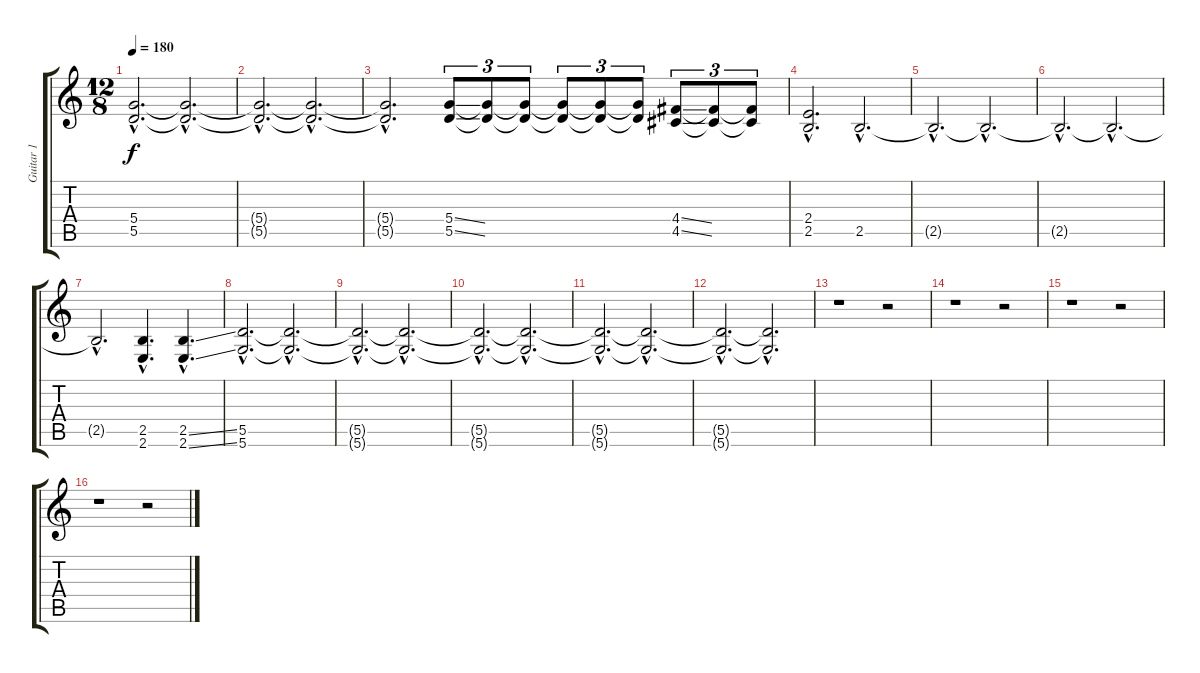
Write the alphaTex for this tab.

\track ("Guitar 1" "Guitar 1") {instrument distortionguitar}
\staff {score tabs}
\tuning (E4 B3 G3 D3 A2 D2) {hide}
\ts (12 8)
\tempo 180
\clef g2
\ks c
(5.4{hac t} 5.5{hac t}).2{d dy f} (5.4{hac t} 5.5{hac t}).2{d} |
(5.4{hac t} 5.5{hac t}).2{d} (5.4{hac t} 5.5{hac t}).2{d} |
(5.4{hac t} 5.5{hac t}).2{d} (5.4{ss} 5.5{ss}).8{tu (3 2)} (5.4{t} 5.5{t}).8{tu (3 2)} (5.4{t} 5.5{t}).8{tu (3 2)} (5.4{t} 5.5{t}).8{tu (3 2)} (5.4{t} 5.5{t}).8{tu (3 2)} (5.4{t} 5.5{t}).8{tu (3 2)} (4.4{ss} 4.5{ss}).8{tu (3 2)} (4.4{t} 4.5{t}).8{tu (3 2)} (4.4{t} 4.5{t}).8{tu (3 2)} |
(2.4{hac} 2.5{hac}).2{d} 2.5{hac}.2{d} |
2.5{hac t}.2{d} 2.5{hac t}.2{d} |
2.5{hac t}.2{d} 2.5{hac t}.2{d} |
2.5{hac t}.2{d} (2.5{hac} 2.6{hac}).4{d} (2.5{ss hac} 2.6{ss hac}).4{d} |
(5.5{hac} 5.6{hac}).2{d} (5.5{hac t} 5.6{hac t}).2{d} |
(5.5{hac t} 5.6{hac t}).2{d} (5.5{hac t} 5.6{hac t}).2{d} |
(5.5{hac t} 5.6{hac t}).2{d} (5.5{hac t} 5.6{hac t}).2{d} |
(5.5{hac t} 5.6{hac t}).2{d} (5.5{hac t} 5.6{hac t}).2{d} |
(5.5{hac t} 5.6{hac t}).2{d} (5.5{hac t} 5.6{hac t}).2{d} |
r.1 r.2 |
r.1 r.2 |
r.1 r.2 |
r.1 r.2
